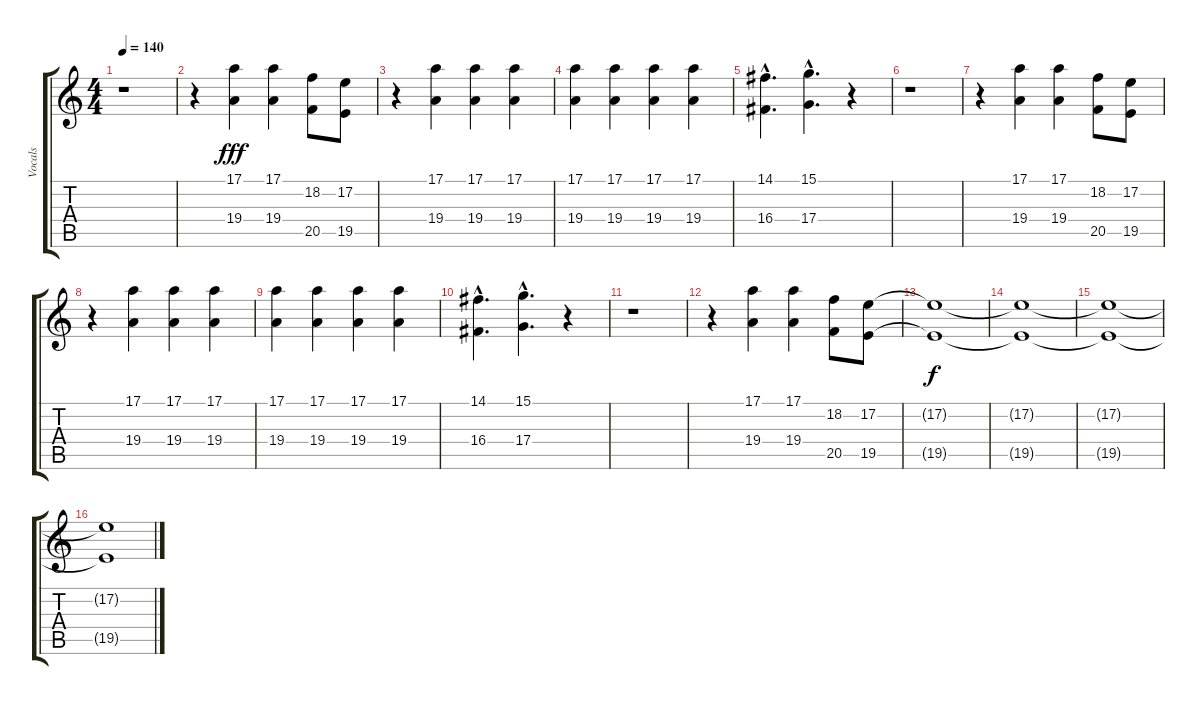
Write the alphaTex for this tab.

\track ("Vocals" "Vocals") {instrument panflute}
\staff {score tabs}
\tuning (E4 B3 G3 D3 A2 E2) {hide}
\ts (4 4)
\tempo 140
\clef g2
\ks c
r.1{dy fff} |
r.4 (17.1 19.4).4 (17.1 19.4).4 (18.2 20.5).8 (17.2 19.5).8 |
r.4 (17.1 19.4).4 (17.1 19.4).4 (17.1 19.4).4 |
(17.1 19.4).4 (17.1 19.4).4 (17.1 19.4).4 (17.1 19.4).4 |
(14.1{hac} 16.4{hac}).4{d} (15.1{hac} 17.4{hac}).4{d} r.4 |
r.1 |
r.4 (17.1 19.4).4 (17.1 19.4).4 (18.2 20.5).8 (17.2 19.5).8 |
r.4 (17.1 19.4).4 (17.1 19.4).4 (17.1 19.4).4 |
(17.1 19.4).4 (17.1 19.4).4 (17.1 19.4).4 (17.1 19.4).4 |
(14.1{hac} 16.4{hac}).4{d} (15.1{hac} 17.4{hac}).4{d} r.4 |
r.1 |
r.4 (17.1 19.4).4 (17.1 19.4).4 (18.2 20.5).8 (17.2 19.5).8 |
(17.2{t} 19.5{t}).1{dy f} |
(17.2{t} 19.5{t}).1 |
(17.2{t} 19.5{t}).1 |
(17.2{t} 19.5{t}).1
